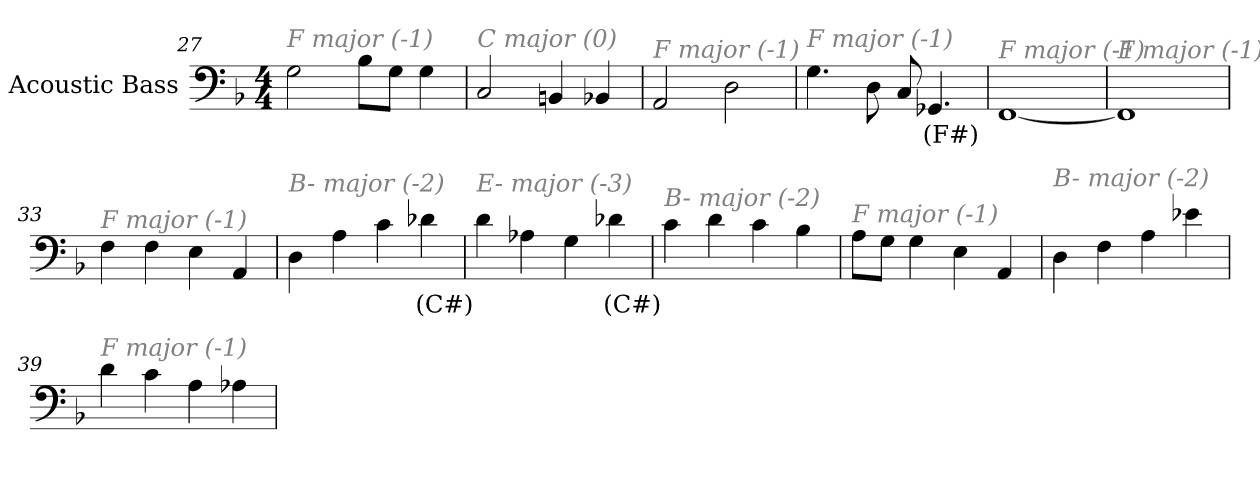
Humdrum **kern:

**kern	**text
*part1	*part1
*staff1	*staff1
*I"Acoustic Bass	*
*clefF4	*
*ITrd7c12	*
*k[b-]	*
*F:	*
*M4/4	*
=27	=27
!LO:TX:i:color=#808080:t=F major (-1)	!
2GG	.
8BB-L	.
8GGJ	.
4GG	.
=28	=28
!LO:TX:i:color=#808080:t=C major (0)	!
2CC	.
4BBBn	.
4BBB-X	.
=29	=29
!LO:TX:i:color=#808080:t=F major (-1)	!
2AAA	.
2DD	.
=30	=30
!LO:TX:i:color=#808080:t=F major (-1)	!
4.GG	.
8DD	.
8CC	.
4.GGG-Xi	(F#)
=31	=31
!LO:TX:i:color=#808080:t=F major (-1)	!
[1FFF	.
=32	=32
!LO:TX:i:color=#808080:t=F major (-1)	!
1FFF]	.
=33	=33
!LO:TX:i:color=#808080:t=F major (-1)	!
4FF	.
4FF	.
4EE	.
4AAA	.
=34	=34
!LO:TX:i:color=#808080:t=B- major (-2)	!
4DD	.
4AA	.
4C	.
4D-Xi	(C#)
=35	=35
!LO:TX:i:color=#808080:t=E- major (-3)	!
4D	.
4AA-X	.
4GG	.
4D-Xi	(C#)
=36	=36
!LO:TX:i:color=#808080:t=B- major (-2)	!
4C	.
4D	.
4C	.
4BB-	.
=37	=37
!LO:TX:i:color=#808080:t=F major (-1)	!
8AAL	.
8GGJ	.
4GG	.
4EE	.
4AAA	.
=38	=38
!LO:TX:i:color=#808080:t=B- major (-2)	!
4DD	.
4FF	.
4AA	.
4E-X	.
=39	=39
!LO:TX:i:color=#808080:t=F major (-1)	!
4D	.
4C	.
4AA	.
4AA-X	.
=	=
*-	*-
